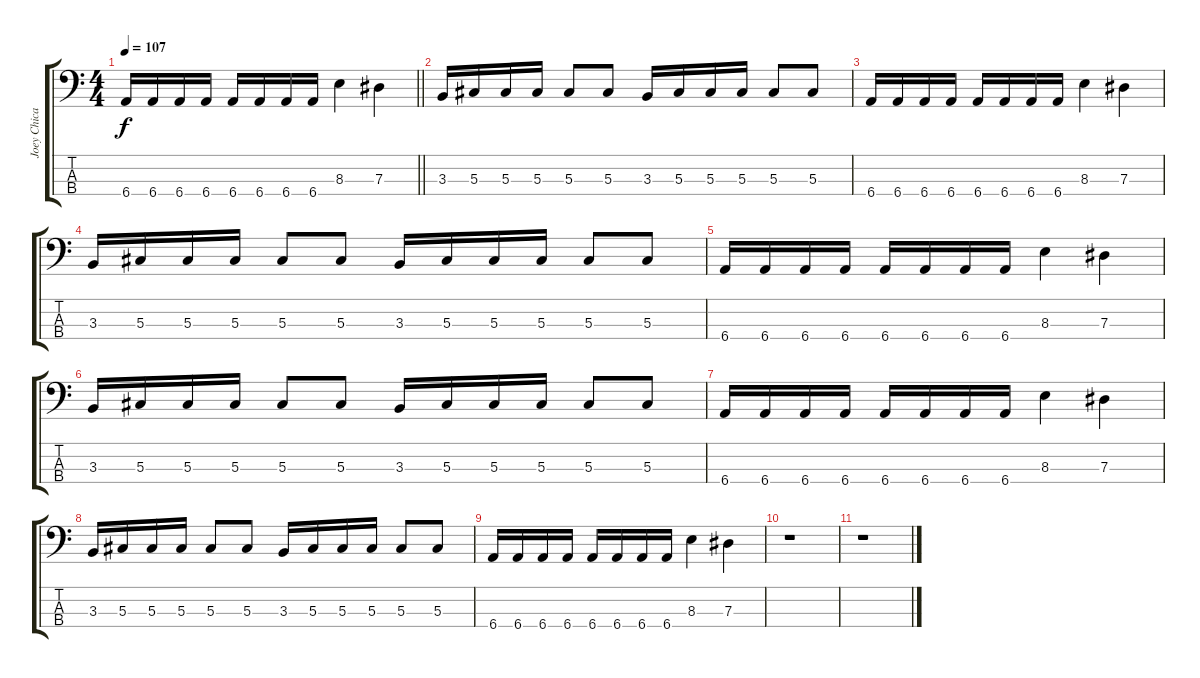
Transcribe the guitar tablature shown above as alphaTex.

\track ("Joey Chicago (Bass)" "Joey Chica") {instrument electricbasspick}
\staff {score tabs}
\tuning (Gb2 Db2 Ab1 Eb1) {hide}
\ts (4 4)
\tempo 107
\clef f4
\barLineRight lightlight
\ks c
6.4.16{dy f} 6.4.16 6.4.16 6.4.16 6.4.16 6.4.16 6.4.16 6.4.16 8.3.4 7.3.4 |
3.3.16 5.3.16 5.3.16 5.3.16 5.3.8 5.3.8 3.3.16 5.3.16 5.3.16 5.3.16 5.3.8 5.3.8 |
6.4.16 6.4.16 6.4.16 6.4.16 6.4.16 6.4.16 6.4.16 6.4.16 8.3.4 7.3.4 |
3.3.16 5.3.16 5.3.16 5.3.16 5.3.8 5.3.8 3.3.16 5.3.16 5.3.16 5.3.16 5.3.8 5.3.8 |
6.4.16 6.4.16 6.4.16 6.4.16 6.4.16 6.4.16 6.4.16 6.4.16 8.3.4 7.3.4 |
3.3.16 5.3.16 5.3.16 5.3.16 5.3.8 5.3.8 3.3.16 5.3.16 5.3.16 5.3.16 5.3.8 5.3.8 |
6.4.16 6.4.16 6.4.16 6.4.16 6.4.16 6.4.16 6.4.16 6.4.16 8.3.4 7.3.4 |
3.3.16 5.3.16 5.3.16 5.3.16 5.3.8 5.3.8 3.3.16 5.3.16 5.3.16 5.3.16 5.3.8 5.3.8 |
6.4.16 6.4.16 6.4.16 6.4.16 6.4.16 6.4.16 6.4.16 6.4.16 8.3.4 7.3.4 |
r.1 |
r.1
